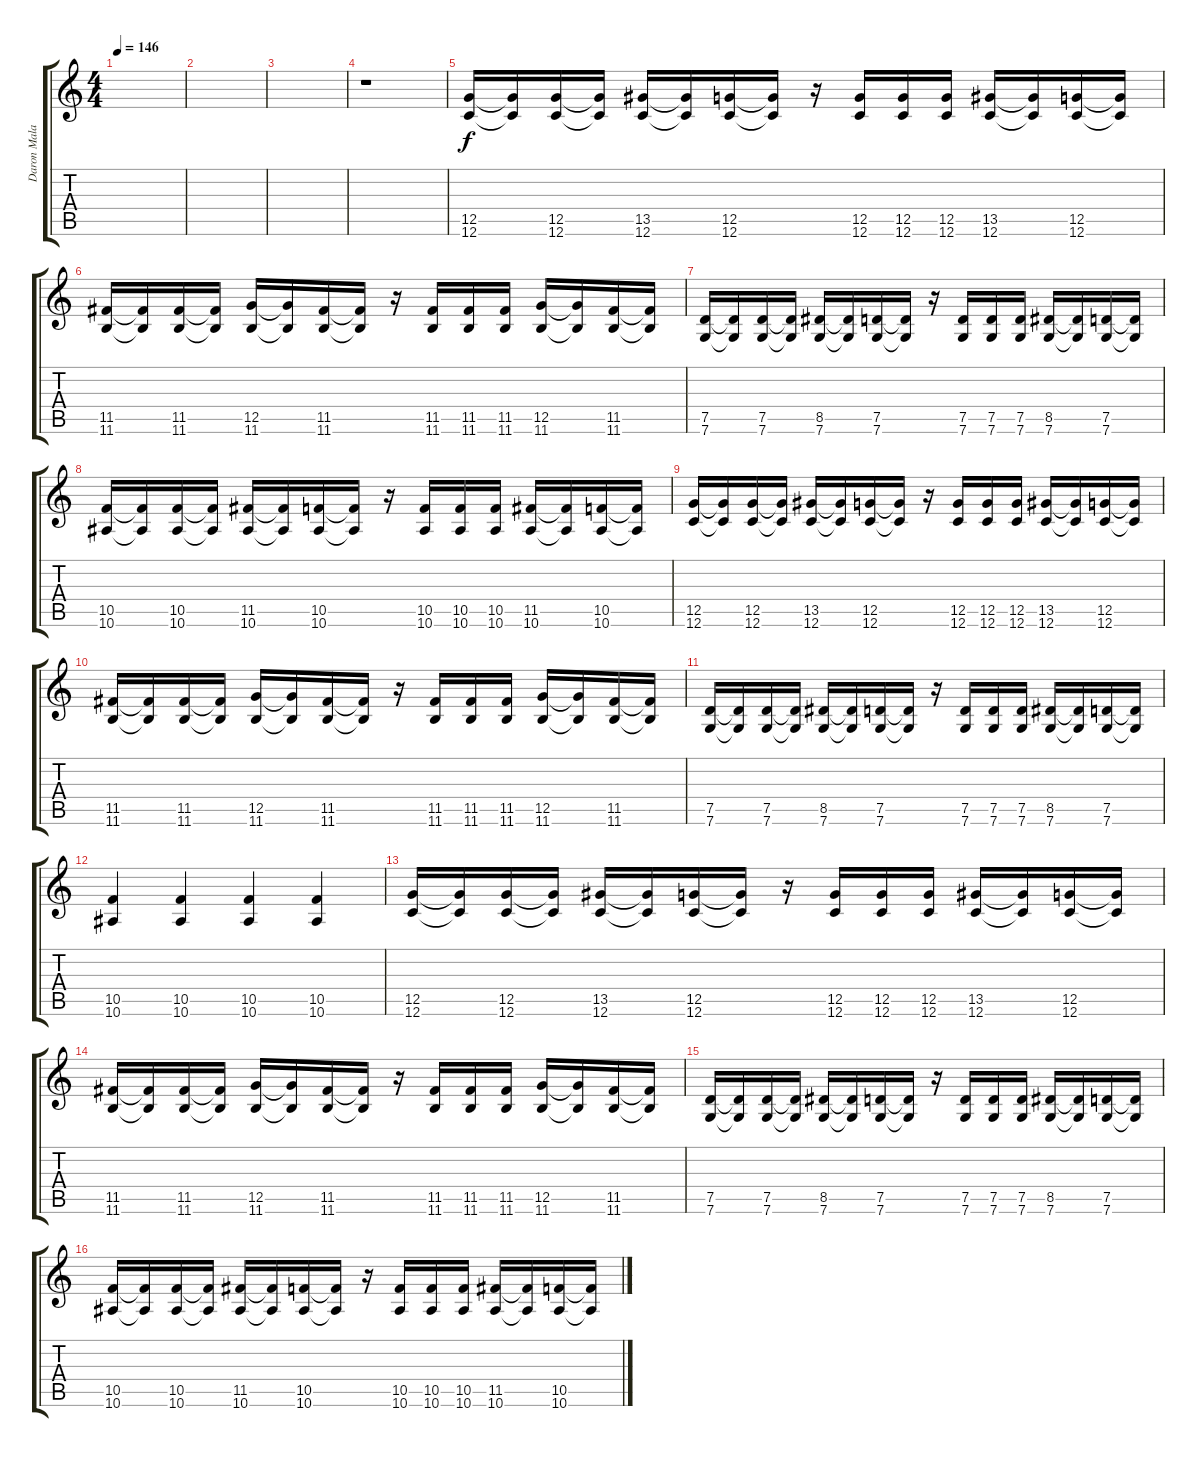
\track ("Daron Malakian" "Daron Mala") {instrument distortionguitar}
\staff {score tabs}
\tuning (D4 A3 F3 C3 G2 C2) {hide}
\ts (4 4)
\tempo 146
\clef g2
\ks c
|
|
|
r.1 |
(12.5 12.6).16 (12.5{t} 12.6{t}).16 (12.5 12.6).16 (12.5{t} 12.6{t}).16 (13.5 12.6).16 (13.5{t} 12.6{t}).16 (12.5 12.6).16 (12.5{t} 12.6{t}).16 r.16 (12.5 12.6).16 (12.5 12.6).16 (12.5 12.6).16 (13.5 12.6).16 (13.5{t} 12.6{t}).16 (12.5 12.6).16 (12.5{t} 12.6{t}).16 |
(11.5 11.6).16 (11.5{t} 11.6{t}).16 (11.5 11.6).16 (11.5{t} 11.6{t}).16 (12.5 11.6).16 (12.5{t} 11.6{t}).16 (11.5 11.6).16 (11.5{t} 11.6{t}).16 r.16 (11.5 11.6).16 (11.5 11.6).16 (11.5 11.6).16 (12.5 11.6).16 (12.5{t} 11.6{t}).16 (11.5 11.6).16 (11.5{t} 11.6{t}).16 |
(7.5 7.6).16 (7.5{t} 7.6{t}).16 (7.5 7.6).16 (7.5{t} 7.6{t}).16 (8.5 7.6).16 (8.5{t} 7.6{t}).16 (7.5 7.6).16 (7.5{t} 7.6{t}).16 r.16 (7.5 7.6).16 (7.5 7.6).16 (7.5 7.6).16 (8.5 7.6).16 (8.5{t} 7.6{t}).16 (7.5 7.6).16 (7.5{t} 7.6{t}).16 |
(10.5 10.6).16 (10.5{t} 10.6{t}).16 (10.5 10.6).16 (10.5{t} 10.6{t}).16 (11.5 10.6).16 (11.5{t} 10.6{t}).16 (10.5 10.6).16 (10.5{t} 10.6{t}).16 r.16 (10.5 10.6).16 (10.5 10.6).16 (10.5 10.6).16 (11.5 10.6).16 (11.5{t} 10.6{t}).16 (10.5 10.6).16 (10.5{t} 10.6{t}).16 |
(12.5 12.6).16 (12.5{t} 12.6{t}).16 (12.5 12.6).16 (12.5{t} 12.6{t}).16 (13.5 12.6).16 (13.5{t} 12.6{t}).16 (12.5 12.6).16 (12.5{t} 12.6{t}).16 r.16 (12.5 12.6).16 (12.5 12.6).16 (12.5 12.6).16 (13.5 12.6).16 (13.5{t} 12.6{t}).16 (12.5 12.6).16 (12.5{t} 12.6{t}).16 |
(11.5 11.6).16 (11.5{t} 11.6{t}).16 (11.5 11.6).16 (11.5{t} 11.6{t}).16 (12.5 11.6).16 (12.5{t} 11.6{t}).16 (11.5 11.6).16 (11.5{t} 11.6{t}).16 r.16 (11.5 11.6).16 (11.5 11.6).16 (11.5 11.6).16 (12.5 11.6).16 (12.5{t} 11.6{t}).16 (11.5 11.6).16 (11.5{t} 11.6{t}).16 |
(7.5 7.6).16 (7.5{t} 7.6{t}).16 (7.5 7.6).16 (7.5{t} 7.6{t}).16 (8.5 7.6).16 (8.5{t} 7.6{t}).16 (7.5 7.6).16 (7.5{t} 7.6{t}).16 r.16 (7.5 7.6).16 (7.5 7.6).16 (7.5 7.6).16 (8.5 7.6).16 (8.5{t} 7.6{t}).16 (7.5 7.6).16 (7.5{t} 7.6{t}).16 |
(10.5 10.6).4 (10.5 10.6).4 (10.5 10.6).4 (10.5 10.6).4 |
(12.5 12.6).16 (12.5{t} 12.6{t}).16 (12.5 12.6).16 (12.5{t} 12.6{t}).16 (13.5 12.6).16 (13.5{t} 12.6{t}).16 (12.5 12.6).16 (12.5{t} 12.6{t}).16 r.16 (12.5 12.6).16 (12.5 12.6).16 (12.5 12.6).16 (13.5 12.6).16 (13.5{t} 12.6{t}).16 (12.5 12.6).16 (12.5{t} 12.6{t}).16 |
(11.5 11.6).16 (11.5{t} 11.6{t}).16 (11.5 11.6).16 (11.5{t} 11.6{t}).16 (12.5 11.6).16 (12.5{t} 11.6{t}).16 (11.5 11.6).16 (11.5{t} 11.6{t}).16 r.16 (11.5 11.6).16 (11.5 11.6).16 (11.5 11.6).16 (12.5 11.6).16 (12.5{t} 11.6{t}).16 (11.5 11.6).16 (11.5{t} 11.6{t}).16 |
(7.5 7.6).16 (7.5{t} 7.6{t}).16 (7.5 7.6).16 (7.5{t} 7.6{t}).16 (8.5 7.6).16 (8.5{t} 7.6{t}).16 (7.5 7.6).16 (7.5{t} 7.6{t}).16 r.16 (7.5 7.6).16 (7.5 7.6).16 (7.5 7.6).16 (8.5 7.6).16 (8.5{t} 7.6{t}).16 (7.5 7.6).16 (7.5{t} 7.6{t}).16 |
(10.5 10.6).16 (10.5{t} 10.6{t}).16 (10.5 10.6).16 (10.5{t} 10.6{t}).16 (11.5 10.6).16 (11.5{t} 10.6{t}).16 (10.5 10.6).16 (10.5{t} 10.6{t}).16 r.16 (10.5 10.6).16 (10.5 10.6).16 (10.5 10.6).16 (11.5 10.6).16 (11.5{t} 10.6{t}).16 (10.5 10.6).16 (10.5{t} 10.6{t}).16
